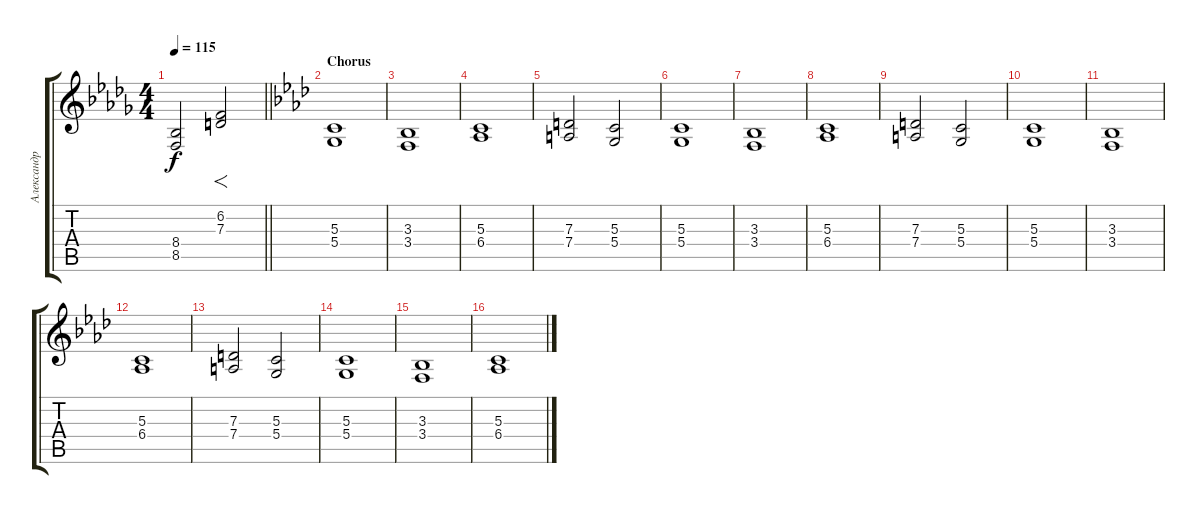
\track ("Александр Андрюхин" "Александр ") {instrument stringensemble2}
\staff {score tabs}
\tuning (E4 B3 G3 D3 A2 E2) {hide}
\ts (4 4)
\tempo 115
\clef g2
\barLineRight lightlight
\ks db
(8.4{t} 8.5{t}).2{dy f} (6.2 7.3).2{f} |
\section ("" "Chorus")
\ks ab
(5.3 5.4).1 |
(3.3 3.4).1 |
(5.3 6.4).1 |
(7.3 7.4).2 (5.3 5.4).2 |
(5.3 5.4).1 |
(3.3 3.4).1 |
(5.3 6.4).1 |
(7.3 7.4).2 (5.3 5.4).2 |
(5.3 5.4).1 |
(3.3 3.4).1 |
(5.3 6.4).1 |
(7.3 7.4).2 (5.3 5.4).2 |
(5.3 5.4).1 |
(3.3 3.4).1 |
(5.3 6.4).1
